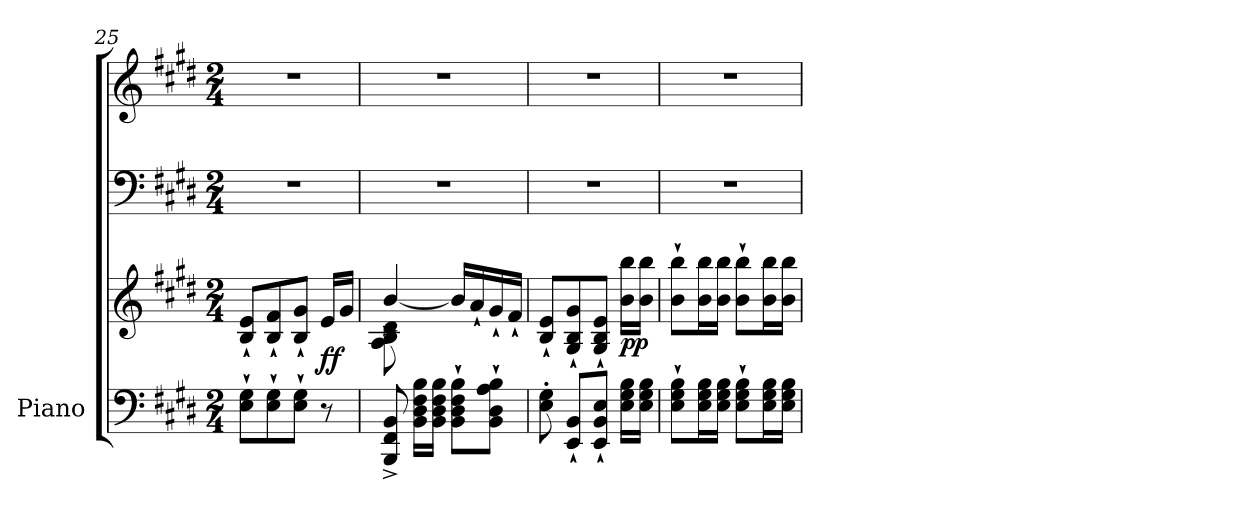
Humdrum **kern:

**kern	**kern	**kern	**kern	**dynam
*part1	*part1	*part1	*part1	*part1
*staff4	*staff3	*staff2	*staff1	*staff1/2/3/4
*I"Piano	*	*	*	*
*I'Pno.	*	*	*	*
*clefF4	*clefG2	*clefF4	*clefG2	*
*k[f#c#g#d#]	*k[f#c#g#d#]	*k[f#c#g#d#]	*k[f#c#g#d#]	*
*M2/4	*M2/4	*M2/4	*M2/4	*
=25	=25	=25	=25	=25
8E\` 8G#\`L	8B/` 8e/`L	2r	2r	.
8E\` 8G#\`	8B/` 8f#/`	.	.	.
8E\` 8G#\`J	8B/` 8g#/`J	.	.	.
!	!	!	!	!LO:DY:b=3
8r	16e/LL	.	.	ff
.	16g#/JJ	.	.	.
=26	=26	=26	=26	=26
*	*^	*	*	*
8BBB/^ 8FF#/^ 8BB/^	8A\ 8B\ 8d#\	[4b^/	2r	2r	.
16BB\ 16D#\ 16F#\ 16B\LL	4.ryy	.	.	.	.
16BB\ 16D#\ 16F#\ 16B\JJ	.	.	.	.	.
8BB\` 8D#\` 8F#\` 8B\`L	.	16b/LL]	.	.	.
.	.	16a`/	.	.	.
8BB\` 8D#\` 8A\` 8B\`J	.	16g#`/	.	.	.
.	.	16f#`/JJ	.	.	.
*	*v	*v	*	*	*
=27	=27	=27	=27	=27
8E\' 8G#\'	8B/` 8e/`L	2r	2r	.
8EE/` 8BB/`L	8G#/` 8B/` 8g#/`	.	.	.
8EE/` 8BB/` 8E/`J	8G#/` 8B/` 8e/`J	.	.	.
!	!	!	!	!LO:DY:b=3
16E\ 16G#\ 16B\LL	16b\ 16bb\LL	.	.	pp
16E\ 16G#\ 16B\JJ	16b\ 16bb\JJ	.	.	.
!!LO:LB:g=z
=28	=28	=28	=28	=28
8E\` 8G#\` 8B\`L	8b\` 8bb\`L	2r	2r	.
16E\ 16G#\ 16B\L	16b\ 16bb\L	.	.	.
16E\ 16G#\ 16B\JJ	16b\ 16bb\JJ	.	.	.
8E\` 8G#\` 8B\`L	8b\` 8bb\`L	.	.	.
16E\ 16G#\ 16B\L	16b\ 16bb\L	.	.	.
16E\ 16G#\ 16B\JJ	16b\ 16bb\JJ	.	.	.
=	=	=	=	=
*-	*-	*-	*-	*-
